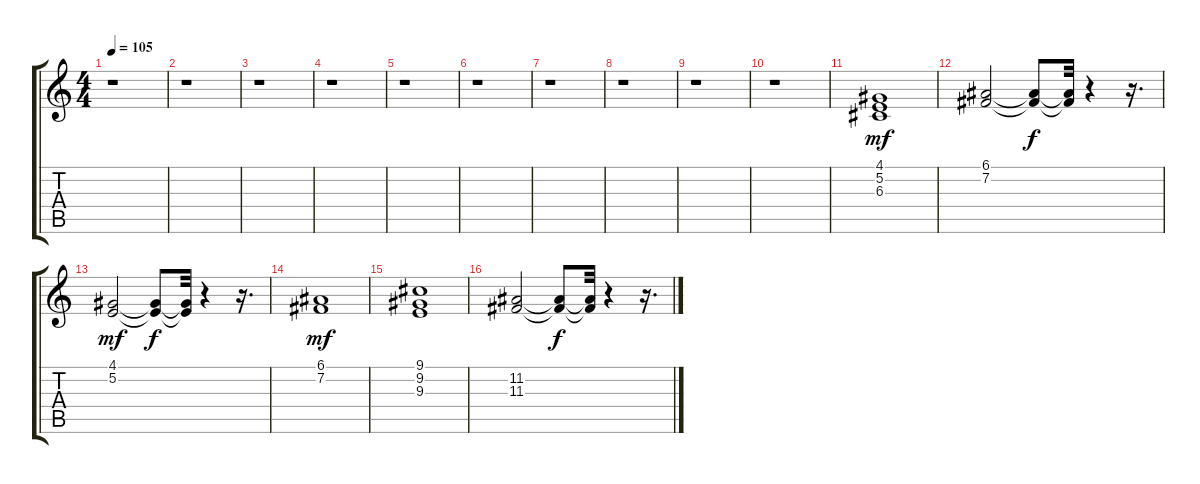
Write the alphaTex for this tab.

\track "" {instrument drawbarorgan}
\staff {score tabs}
\tuning (E4 B3 G3 D3 A2 E2) {hide}
\ts (4 4)
\tempo 105
\clef g2
\ks c
r.1{dy mf} |
r.1 |
r.1 |
r.1 |
r.1 |
r.1 |
r.1 |
r.1 |
r.1 |
r.1 |
(4.1 5.2 6.3).1{volume 10} |
(6.1 7.2).2 (6.1{t} 7.2{t}).8{dy f} (6.1{t} 7.2{t}).32 r.4 r.16{d} |
(4.1 5.2).2{dy mf} (4.1{t} 5.2{t}).8{dy f} (4.1{t} 5.2{t}).32 r.4 r.16{d} |
(6.1 7.2).1{dy mf} |
(9.1 9.2 9.3).1 |
(11.2 11.3).2 (11.2{t} 11.3{t}).8{dy f} (11.2{t} 11.3{t}).32 r.4 r.16{d}
